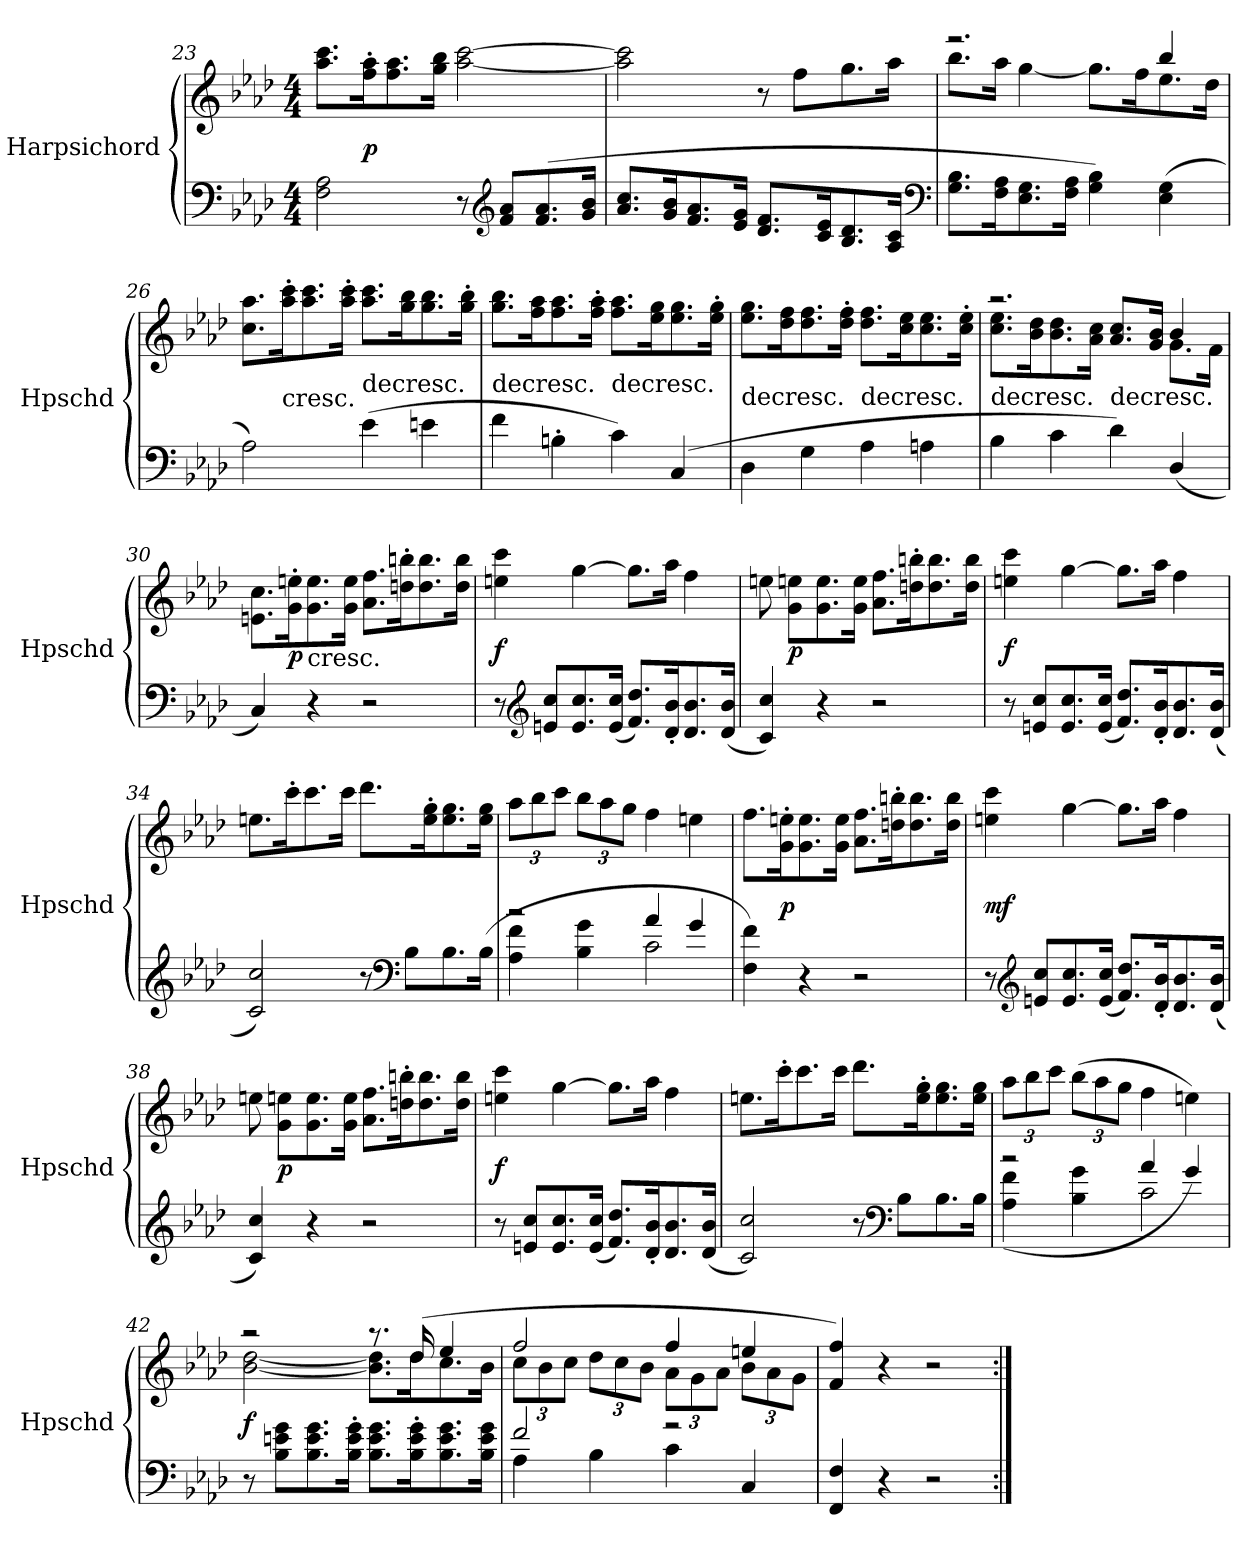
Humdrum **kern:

**kern	**kern	**dynam
*part1	*part1	*part1
*staff2	*staff1	*staff1/2
*I"Harpsichord	*	*
*I'Hpschd	*	*
*clefF4	*clefG2	*
*k[b-e-a-d-]	*k[b-e-a-d-]	*
*f:	*f:	*
*M4/4	*M4/4	*
=23	=23	=23
2F\ 2A-\	8.aa-\ 8.ccc\L	.
.	16ff'\ 16aa-'\K	p
.	8.ff\ 8.aa-\	.
.	16gg\ 16bb-\Jk	.
8r	[2aa-\ [2ccc\	.
*clefG2	*	*
8f/ 8a-/L	.	.
(8.f/ 8.a-/	.	.
16g/ 16b-/Jk	.	.
=24	=24	=24
8.a-/ 8.cc/L	2aa-]\ 2ccc]\	.
16g/ 16b-/K	.	.
8.f/ 8.a-/	.	.
16e-/ 16g/Jk	.	.
8.d-/ 8.f/L	8r	.
.	8ff\L	.
16c/ 16e-/K	.	.
8.B-/ 8.d-/	8.gg\	.
16A-/ 16c/Jk	16aa-\Jk	.
*clefF4	*	*
=25	=25	=25
*	*^	*
8.G\ 8.B-\L	2.r	8.bb-\L	.
16F\ 16A-\K	.	16aa-\Jk	.
8.E-\ 8.G\	.	[4gg\	.
16F\ 16A-\Jk	.	.	.
4G\ 4B-\)	.	8.gg\L]	.
.	.	16ff\K	.
(4E-\ 4G\	4bb-/	8.ee-\	.
.	.	16dd-\Jk	.
*	*v	*v	*
=26	=26	=26
2A-\)	8.cc\ 8.aa-\L	.
!	!LO:TX:c:t=cresc.	!
.	16aa-'\ 16ccc'\K	.
.	8.aa-\ 8.ccc\	.
.	16aa-'\ 16ccc'\Jk	.
!	!LO:TX:c:t=decresc.	!
(4e-\	8.aa-\ 8.ccc\L	.
.	16gg\ 16bb-\K	.
4en\	8.gg\ 8.bb-\	.
.	16gg'\ 16bb-'\Jk	.
=27	=27	=27
!	!LO:TX:c:t=decresc.	!
4f\	8.gg\ 8.bb-\L	.
.	16ff\ 16aa-\K	.
4Bn'\	8.ff\ 8.aa-\	.
.	16ff'\ 16aa-'\Jk	.
!	!LO:TX:c:t=decresc.	!
4c\)	8.ff\ 8.aa-\L	.
.	16ee-\ 16gg\K	.
(4C/	8.ee-\ 8.gg\	.
.	16ee-'\ 16gg'\Jk	.
=28	=28	=28
!	!LO:TX:c:t=decresc.	!
4D-\	8.ee-\ 8.gg\L	.
.	16dd-\ 16ff\K	.
4G\	8.dd-\ 8.ff\	.
.	16dd-'\ 16ff'\Jk	.
!	!LO:TX:c:t=decresc.	!
4A-\	8.dd-\ 8.ff\L	.
.	16cc\ 16ee-\K	.
4An\	8.cc\ 8.ee-\	.
.	16cc'\ 16ee-'\Jk	.
=29	=29	=29
*	*^	*
!	!LO:TX:c:t=decresc.	!	!
4B-\	2.r	8.cc\ 8.ee-\L	.
.	.	16b-\ 16dd-\K	.
4c\	.	8.b-\ 8.dd-\	.
.	.	16a-\ 16cc\Jk	.
!	!	!LO:TX:c:t=decresc.	!
4d-\)	.	8.a-/ 8.cc/L	.
.	.	16g/ 16b-/Jk	.
(4D-/	4b-/	8.g\L	.
.	.	16f\Jk	.
*	*v	*v	*
=30	=30	=30
4C/)	8.en\ 8.cc\L	.
.	16g'\ 16een'\K	p
!	!LO:TX:c:t=cresc.	!
4r	8.g\ 8.ee\	.
.	16g\ 16ee\Jk	.
2r	8.a-\ 8.ff\L	.
.	16ddn'\ 16bbn'\K	.
.	8.dd\ 8.bb\	.
.	16dd\ 16bb\Jk	.
=31	=31	=31
8r	4een\ 4ccc\	f
*clefG2	*	*
8en/ 8cc/L	.	.
8.e/ 8.cc/	[4gg\	.
(16e/ 16cc/Jk	.	.
8.f/ 8.dd-/L)	8.gg\L]	.
16d-'/ 16b-'/K	16aa-\Jk	.
8.d-/ 8.b-/	4ff\	.
(16d-/ 16b-/Jk	.	.
=32	=32	=32
4c/ 4cc/)	8een\	.
.	8g\ 8een\L	p
4r	8.g\ 8.ee\	.
.	16g\ 16ee\Jk	.
2r	8.a-\ 8.ff\L	.
.	16ddn'\ 16bbn'\K	.
.	8.dd\ 8.bb\	.
.	16dd\ 16bb\Jk	.
=33	=33	=33
8r	4een\ 4ccc\	f
8en/ 8cc/L	.	.
8.e/ 8.cc/	[4gg\	.
(16e/ 16cc/Jk	.	.
8.f/ 8.dd-/L)	8.gg\L]	.
16d-'/ 16b-'/K	16aa-\Jk	.
8.d-/ 8.b-/	4ff\	.
(16d-/ 16b-/Jk	.	.
=34	=34	=34
2c/ 2cc/)	8.een\L	.
.	16ccc'\K	.
.	8.ccc\	.
.	16ccc\Jk	.
8r	8.ddd-\L	.
*clefF4	*	*
8B-\L	.	.
.	16ee'\ 16gg'\K	.
8.B-\	8.ee\ 8.gg\	.
(16B-\Jk	16ee\ 16gg\Jk	.
=35	=35	=35
*^	*	*
2r	4A-\ 4f\	12aa-\L	.
.	.	12bb-\	.
.	.	12ccc\J	.
.	4B-\ 4g\	12bb-\L	.
.	.	12aa-\	.
.	.	12gg\J	.
4a-/	2c\	4ff\	.
4g/	.	4een\	.
*v	*v	*	*
=36	=36	=36
4F\ 4f\)	8.ff\L	.
.	16g'\ 16een'\K	p
4r	8.g\ 8.ee\	.
.	16g\ 16ee\Jk	.
2r	8.a-\ 8.ff\L	.
.	16ddn'\ 16bbn'\K	.
.	8.dd\ 8.bb\	.
.	16dd\ 16bb\Jk	.
=37	=37	=37
8r	4een\ 4ccc\	mf
*clefG2	*	*
8en/ 8cc/L	.	.
8.e/ 8.cc/	[4gg\	.
(16e/ 16cc/Jk	.	.
8.f/ 8.dd-/L)	8.gg\L]	.
16d-'/ 16b-'/K	16aa-\Jk	.
8.d-/ 8.b-/	4ff\	.
(16d-/ 16b-/Jk	.	.
=38	=38	=38
4c/ 4cc/)	8een\	.
.	8g\ 8een\L	p
4r	8.g\ 8.ee\	.
.	16g\ 16ee\Jk	.
2r	8.a-\ 8.ff\L	.
.	16ddn'\ 16bbn'\K	.
.	8.dd\ 8.bb\	.
.	16dd\ 16bb\Jk	.
=39	=39	=39
8r	4een\ 4ccc\	f
8en/ 8cc/L	.	.
8.e/ 8.cc/	[4gg\	.
(16e/ 16cc/Jk	.	.
8.f/ 8.dd-/L)	8.gg\L]	.
16d-'/ 16b-'/K	16aa-\Jk	.
8.d-/ 8.b-/	4ff\	.
(16d-/ 16b-/Jk	.	.
=40	=40	=40
2c/ 2cc/)	8.een\L	.
.	16ccc'\K	.
.	8.ccc\	.
.	16ccc\Jk	.
8r	8.ddd-\L	.
*clefF4	*	*
8B-\L	.	.
.	16ee'\ 16gg'\K	.
8.B-\	8.ee\ 8.gg\	.
16B-\Jk	16ee\ 16gg\Jk	.
=41	=41	=41
*^	*	*
2r	(4A-\ 4f\	12aa-\L	.
.	.	12bb-\	.
.	.	12ccc\J	.
.	4B-\ 4g\	(12bb-\L	.
.	.	12aa-\	.
.	.	12gg\J	.
4a-/	2c\	4ff\	.
4g/)	.	4een\)	.
*v	*v	*	*
=42	=42	=42
*	*^	*
8r	2r	[2b-\ [2dd-\	f
8B-\ 8en\ 8g\L	.	.	.
8.B-\ 8.e\ 8.g\	.	.	.
16B-'\ 16e'\ 16g'\Jk	.	.	.
8.B-\ 8.e\ 8.g\L	8.r	8.b-]\ 8.dd-]\L	.
16B-'\ 16e'\ 16g'\K	(16dd-/	16dd-\K	.
8.B-\ 8.e\ 8.g\	4ee-/	8.cc\	.
16B-\ 16e\ 16g\Jk	.	16b-\Jk	.
=43	=43	=43	=43
*^	*	*	*
2f/	4A-\	2ff/	12cc\L	.
.	.	.	12b-\	.
.	.	.	12cc\J	.
.	4B-\	.	12dd-\L	.
.	.	.	12cc\	.
.	.	.	12b-\J	.
2r	4c\	4ff/	12a-\L	.
.	.	.	12g\	.
.	.	.	12a-\J	.
.	4C/	4een/	12b-\L	.
.	.	.	12a-\	.
.	.	.	12g\J	.
*v	*v	*	*	*
*	*v	*v	*
=44	=44	=44
4FF/ 4F/	4f/ 4ff/)	.
4r	4r	.
2r	2r	.
=:|!	=:|!	=:|!
*-	*-	*-
